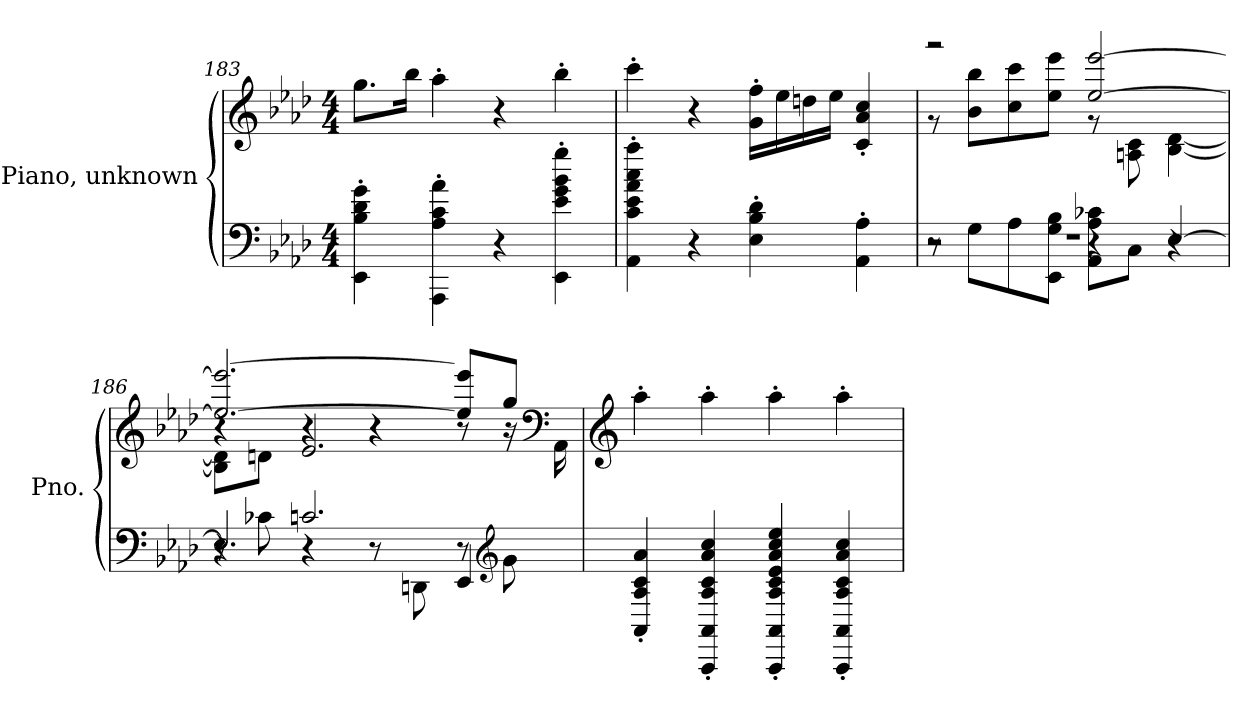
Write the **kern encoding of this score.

**kern	**kern
*part1	*part1
*staff2	*staff1
*I"Piano, unknown	*
*I'Pno.	*
*clefF4	*clefG2
*k[b-e-a-d-]	*k[b-e-a-d-]
*M4/4	*M4/4
=183	=183
4EE-\' 4B-\' 4d-\' 4g\'	8.gg\L
.	16bb-\Jk
4AAA-\' 4A-\' 4c\' 4a-\'	4aa-'\
4r	4r
4EE-\' 4e-\' 4g\' 4b-\' 4gg\'	4bb-'\
=184	=184
4AA-\' 4c\' 4e-\' 4a-\' 4cc\' 4aa-\'	4ccc'\
4r	4r
4E-\' 4B-\' 4d-\'	16g\' 16ff\'LL
.	16ee-\
.	16ddn\
.	16ee-\JJ
4AA-\' 4A-\'	4c/' 4a-/' 4cc/'
=185	=185
*^	*^
*	*^	*	*
1r	8r	2r	2r	8r
.	8G\L	.	.	8b-\ 8bb-\L
.	8A-\	.	.	8cc\ 8ccc\
.	8EE-\ 8G\ 8B-\J	.	.	8ee-\ 8eee-\J
.	8AA-\ 8A-\ 8c-X\L	4r	[2ee-/ [2eee-/	8r
.	8C\J	.	.	8An\ 8c\
.	4r	[4E-/	.	[4B-\ [4d-\
!!LO:PB:g=z
=186	=186	=186	=186	=186
*	*	*	*	*^
4r	8r	2.E-/]	2.ee-/_ 2.eee-/_	8B-\] 8d-\]L	4r
.	8c-X\	.	.	8dn\J	.
2.cn/	4r	.	.	4r	2.e-/
.	8r	.	.	4r	.
.	8DDn\	.	.	.	.
.	8r	4EE-/	8ee-/] 8eee-/]L	8r	.
*clefG2	*	*	*	*	*
.	8g\	.	8gg/J	16r	.
*	*	*	*clefF4	*	*
.	.	.	.	16AA-\	.
*v	*v	*v	*	*	*
*	*v	*v	*v
=187	=187
*	*clefG2
4AA-/' 4A-/' 4c/' 4a-/'	4aa-'\
4AAA-/' 4AA-/' 4A-/' 4c/' 4a-/' 4cc/'	4aa-'\
4AAA-/' 4AA-/' 4A-/' 4c/' 4e-/' 4a-/' 4cc/' 4ee-/'	4aa-'\
4AAA-/' 4AA-/' 4A-/' 4c/' 4a-/' 4cc/'	4aa-'\
=	=
*-	*-
